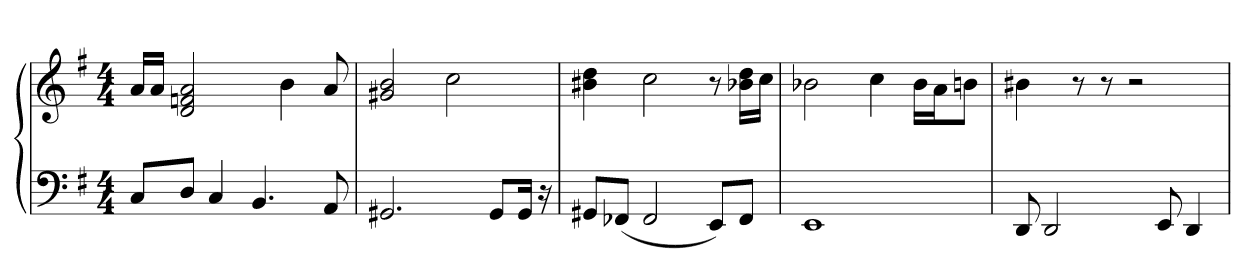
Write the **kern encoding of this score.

**kern	**kern
*part1	*part1
*staff2	*staff1
*clefF4	*clefG2
*k[f#]	*k[f#]
*M4/4	*M4/4
=1	=1
8C/L	16a/LL
.	16a/JJ
8D/J	2d 2fn 2a
4C	.
4.BB	.
.	4b
8AA	8a
=2	=2
2.GG#X	2g#X 2b
.	2cc
8GG#/L	.
16GG#/Jk	.
16r	.
=3	=3
8GG#X/L	4b#X 4dd
(8FF-X/J	.
2FF-	2cc
8EE/L)	8r
8FF-/J	16b-X\ 16dd\LL
.	16cc\JJ
=4	=4
1EE	2b-X
.	4cc
.	16b-\LL
.	16a\J
.	8bn\J
=5	=5
8DD	4b#X
2DD	.
.	8r
.	8r
.	2r
8EE	.
4DD	.
=	=
*-	*-
